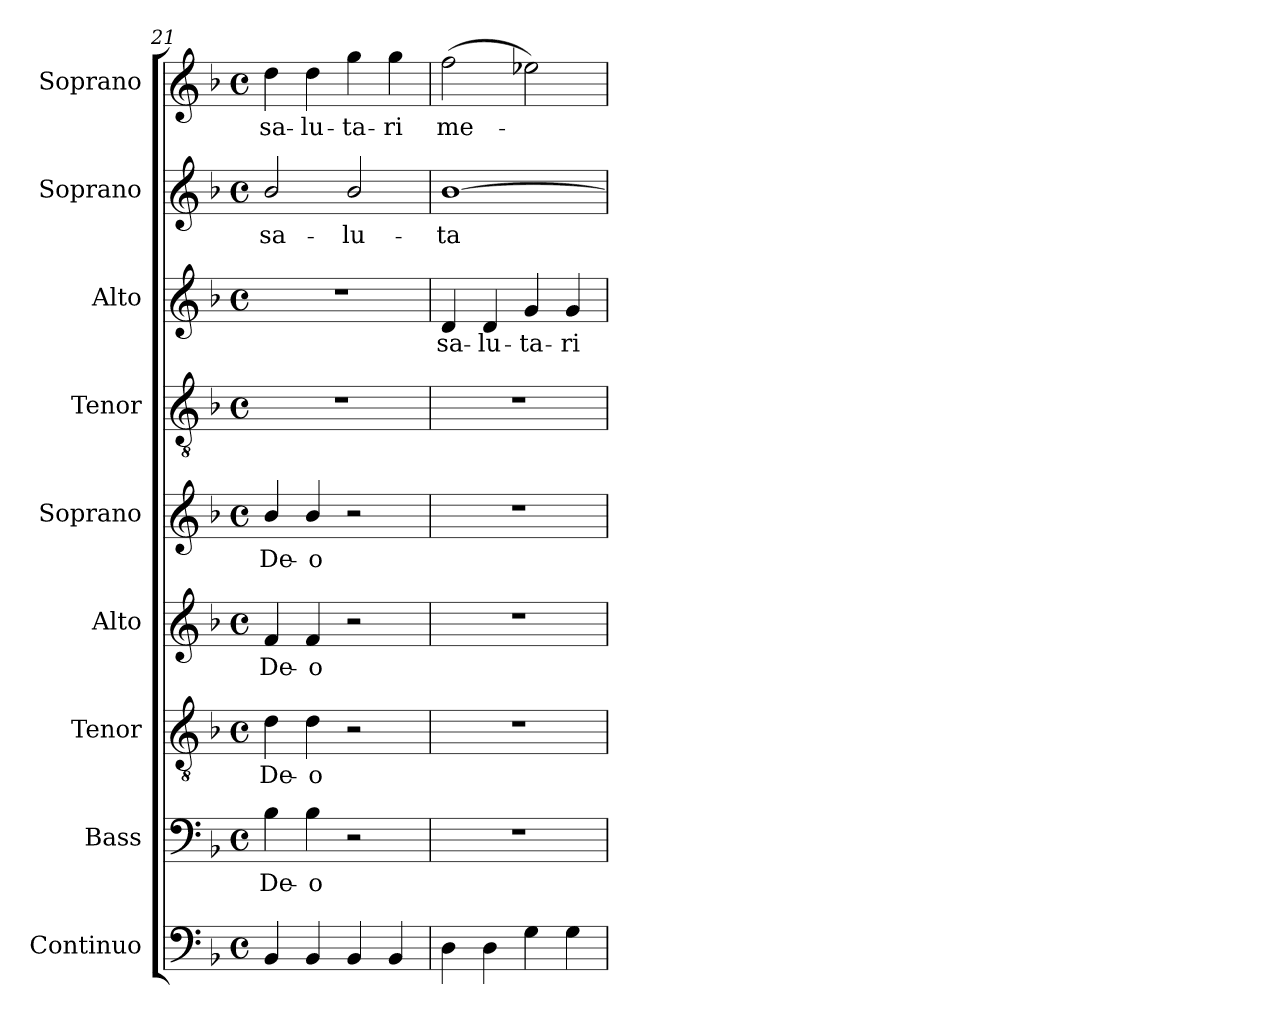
**kern	**kern	**text	**kern	**text	**kern	**text	**kern	**text	**kern	**kern	**text	**kern	**text	**kern	**text
*part9	*part8	*part8	*part7	*part7	*part6	*part6	*part5	*part5	*part4	*part3	*part3	*part2	*part2	*part1	*part1
*staff9	*staff8	*staff8	*staff7	*staff7	*staff6	*staff6	*staff5	*staff5	*staff4	*staff3	*staff3	*staff2	*staff2	*staff1	*staff1
*I"Continuo	*I"Bass	*	*I"Tenor	*	*I"Alto	*	*I"Soprano	*	*I"Tenor	*I"Alto	*	*I"Soprano	*	*I"Soprano	*
*I'Cont.	*I'B.	*	*I'T.	*	*I'A.	*	*I'S.	*	*I'T.	*I'A.	*	*I'S.	*	*I'S.	*
*clefF4	*clefF4	*	*clefGv2	*	*clefG2	*	*clefG2	*	*clefGv2	*clefG2	*	*clefG2	*	*clefG2	*
*	*	*	*ITrd7c12	*	*	*	*	*	*ITrd7c12	*	*	*	*	*	*
*k[b-]	*k[b-]	*	*k[b-]	*	*k[b-]	*	*k[b-]	*	*k[b-]	*k[b-]	*	*k[b-]	*	*k[b-]	*
*F:	*F:	*	*F:	*	*F:	*	*F:	*	*F:	*F:	*	*F:	*	*F:	*
*M4/4	*M4/4	*	*M4/4	*	*M4/4	*	*M4/4	*	*M4/4	*M4/4	*	*M4/4	*	*M4/4	*
*met(c)	*met(c)	*	*met(c)	*	*met(c)	*	*met(c)	*	*met(c)	*met(c)	*	*met(c)	*	*met(c)	*
=21	=21	=21	=21	=21	=21	=21	=21	=21	=21	=21	=21	=21	=21	=21	=21
!	!	!LO:LY:b:color=#000000	!	!	!	!	!	!	!	!	!	!	!	!	!
!	!	!	!	!LO:LY:b:color=#000000	!	!	!	!	!	!	!	!	!	!	!
!	!	!	!	!	!	!LO:LY:b:color=#000000	!	!	!	!	!	!	!	!	!
!	!	!	!	!	!	!	!	!LO:LY:b:color=#000000	!	!	!	!	!	!	!
!	!	!	!	!	!	!	!	!	!	!	!	!	!LO:LY:b:color=#000000	!	!
!	!	!	!	!	!	!	!	!	!	!	!	!	!	!	!LO:LY:b:color=#000000
4BB-i/	4B-i\	De-	4Di\	De-	4fi/	De-	4b-i/	De-	1r	1r	.	2b-i/	sa-	4ddi\	sa-
!	!	!LO:LY:b:color=#000000	!	!	!	!	!	!	!	!	!	!	!	!	!
!	!	!	!	!LO:LY:b:color=#000000	!	!	!	!	!	!	!	!	!	!	!
!	!	!	!	!	!	!LO:LY:b:color=#000000	!	!	!	!	!	!	!	!	!
!	!	!	!	!	!	!	!	!LO:LY:b:color=#000000	!	!	!	!	!	!	!
!	!	!	!	!	!	!	!	!	!	!	!	!	!	!	!LO:LY:b:color=#000000
4BB-i/	4B-i\	-o	4Di\	-o	4fi/	-o	4b-i/	-o	.	.	.	.	.	4ddi\	-lu-
!	!	!	!	!	!	!	!	!	!	!	!	!	!LO:LY:b:color=#000000	!	!
!	!	!	!	!	!	!	!	!	!	!	!	!	!	!	!LO:LY:b:color=#000000
4BB-i/	2r	.	2r	.	2r	.	2r	.	.	.	.	2b-i/	-lu-	4ggi\	-ta-
!	!	!	!	!	!	!	!	!	!	!	!	!	!	!	!LO:LY:b:color=#000000
4BB-i/	.	.	.	.	.	.	.	.	.	.	.	.	.	4ggi\	-ri
=22	=22	=22	=22	=22	=22	=22	=22	=22	=22	=22	=22	=22	=22	=22	=22
!	!	!	!	!	!	!	!	!	!	!	!LO:LY:b:color=#000000	!	!	!	!
!	!	!	!	!	!	!	!	!	!	!	!	!	!LO:LY:b:color=#000000	!	!
!	!	!	!	!	!	!	!	!	!	!	!	!	!	!	!LO:LY:b:color=#000000
4Di\	1r	.	1r	.	1r	.	1r	.	1r	4di/	sa-	[<1b-i	-ta-	(2ffi\	me-
!	!	!	!	!	!	!	!	!	!	!	!LO:LY:b:color=#000000	!	!	!	!
4Di\	.	.	.	.	.	.	.	.	.	4di/	-lu-	.	.	.	.
!	!	!	!	!	!	!	!	!	!	!	!LO:LY:b:color=#000000	!	!	!	!
4Gi\	.	.	.	.	.	.	.	.	.	4gi/	-ta-	.	.	2ee-Xi\)	.
!	!	!	!	!	!	!	!	!	!	!	!LO:LY:b:color=#000000	!	!	!	!
4Gi\	.	.	.	.	.	.	.	.	.	4gi/	-ri	.	.	.	.
=	=	=	=	=	=	=	=	=	=	=	=	=	=	=	=
*-	*-	*-	*-	*-	*-	*-	*-	*-	*-	*-	*-	*-	*-	*-	*-
